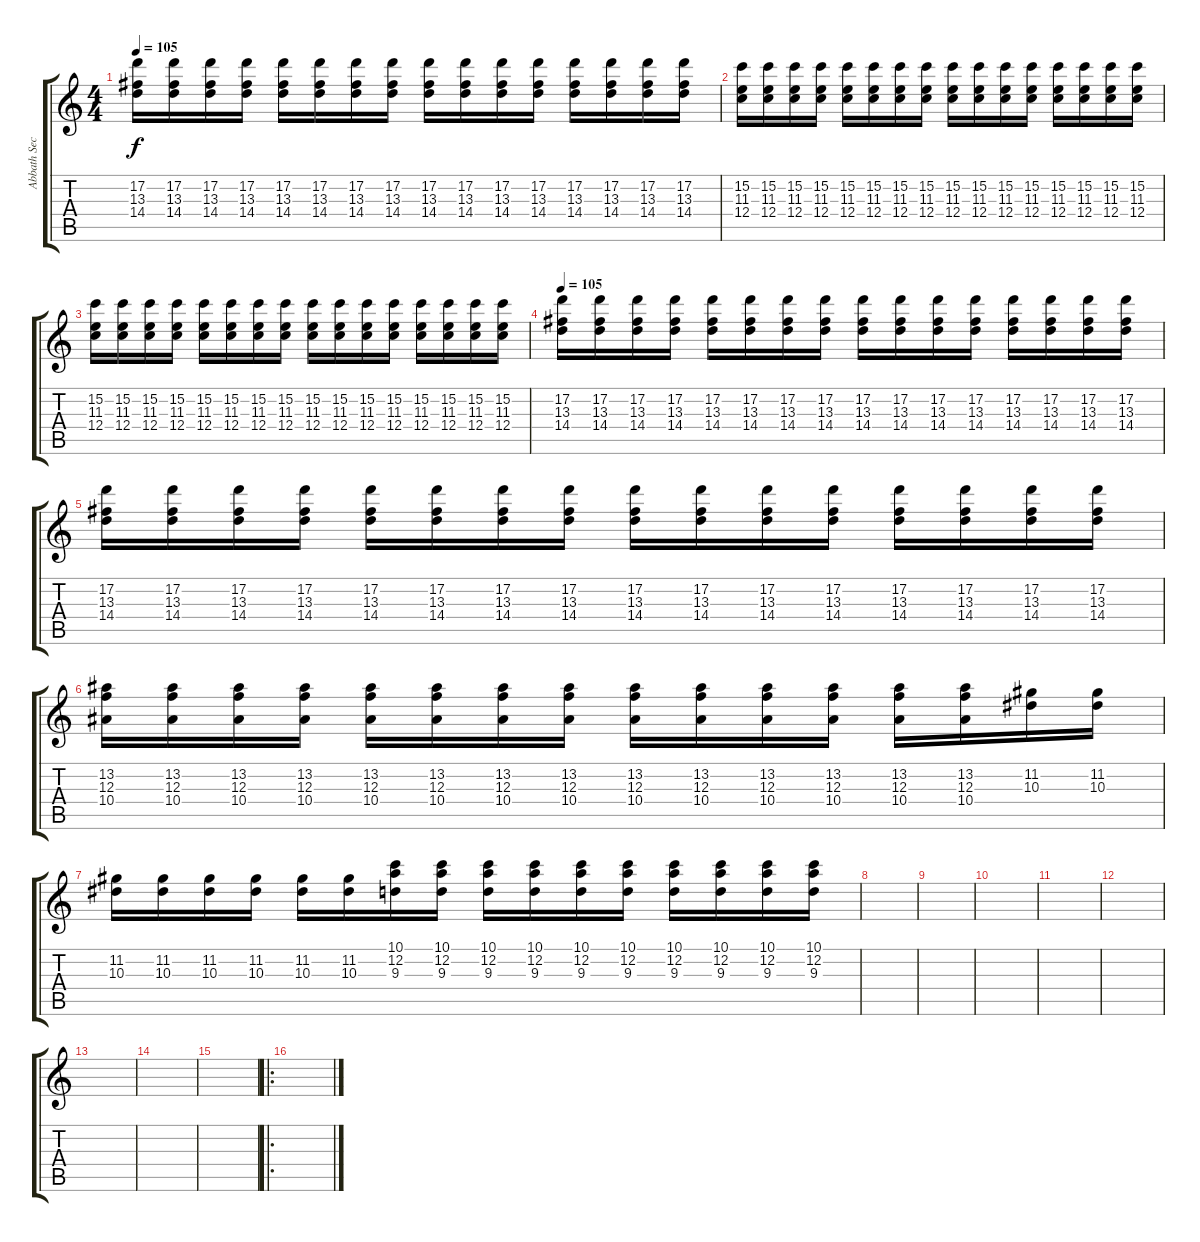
\track ("Abbath Second Guitar" "Abbath Sec") {instrument distortionguitar}
\staff {score tabs}
\tuning (D4 A3 F3 C3 G2 D2) {hide}
\ts (4 4)
\tempo 105
\clef g2
\ks c
(17.2 13.3 14.4).16{dy f} (17.2 13.3 14.4).16 (17.2 13.3 14.4).16 (17.2 13.3 14.4).16 (17.2 13.3 14.4).16 (17.2 13.3 14.4).16 (17.2 13.3 14.4).16 (17.2 13.3 14.4).16 (17.2 13.3 14.4).16 (17.2 13.3 14.4).16 (17.2 13.3 14.4).16 (17.2 13.3 14.4).16 (17.2 13.3 14.4).16 (17.2 13.3 14.4).16 (17.2 13.3 14.4).16 (17.2 13.3 14.4).16 |
(15.2 11.3 12.4).16 (15.2 11.3 12.4).16 (15.2 11.3 12.4).16 (15.2 11.3 12.4).16 (15.2 11.3 12.4).16 (15.2 11.3 12.4).16 (15.2 11.3 12.4).16 (15.2 11.3 12.4).16 (15.2 11.3 12.4).16 (15.2 11.3 12.4).16 (15.2 11.3 12.4).16 (15.2 11.3 12.4).16 (15.2 11.3 12.4).16 (15.2 11.3 12.4).16 (15.2 11.3 12.4).16 (15.2 11.3 12.4).16 |
(15.2 11.3 12.4).16 (15.2 11.3 12.4).16 (15.2 11.3 12.4).16 (15.2 11.3 12.4).16 (15.2 11.3 12.4).16 (15.2 11.3 12.4).16 (15.2 11.3 12.4).16 (15.2 11.3 12.4).16 (15.2 11.3 12.4).16 (15.2 11.3 12.4).16 (15.2 11.3 12.4).16 (15.2 11.3 12.4).16 (15.2 11.3 12.4).16 (15.2 11.3 12.4).16 (15.2 11.3 12.4).16 (15.2 11.3 12.4).16 |
\tempo 105
(17.2 13.3 14.4).16 (17.2 13.3 14.4).16 (17.2 13.3 14.4).16 (17.2 13.3 14.4).16 (17.2 13.3 14.4).16 (17.2 13.3 14.4).16 (17.2 13.3 14.4).16 (17.2 13.3 14.4).16 (17.2 13.3 14.4).16 (17.2 13.3 14.4).16 (17.2 13.3 14.4).16 (17.2 13.3 14.4).16 (17.2 13.3 14.4).16 (17.2 13.3 14.4).16 (17.2 13.3 14.4).16 (17.2 13.3 14.4).16 |
(17.2 13.3 14.4).16 (17.2 13.3 14.4).16 (17.2 13.3 14.4).16 (17.2 13.3 14.4).16 (17.2 13.3 14.4).16 (17.2 13.3 14.4).16 (17.2 13.3 14.4).16 (17.2 13.3 14.4).16 (17.2 13.3 14.4).16 (17.2 13.3 14.4).16 (17.2 13.3 14.4).16 (17.2 13.3 14.4).16 (17.2 13.3 14.4).16 (17.2 13.3 14.4).16 (17.2 13.3 14.4).16 (17.2 13.3 14.4).16 |
(13.2 12.3 10.4).16 (13.2 12.3 10.4).16 (13.2 12.3 10.4).16 (13.2 12.3 10.4).16 (13.2 12.3 10.4).16 (13.2 12.3 10.4).16 (13.2 12.3 10.4).16 (13.2 12.3 10.4).16 (13.2 12.3 10.4).16 (13.2 12.3 10.4).16 (13.2 12.3 10.4).16 (13.2 12.3 10.4).16 (13.2 12.3 10.4).16 (13.2 12.3 10.4).16 (11.2 10.3).16 (11.2 10.3).16 |
(11.2 10.3).16 (11.2 10.3).16 (11.2 10.3).16 (11.2 10.3).16 (11.2 10.3).16 (11.2 10.3).16 (10.1 12.2 9.3).16 (10.1 12.2 9.3).16 (10.1 12.2 9.3).16 (10.1 12.2 9.3).16 (10.1 12.2 9.3).16 (10.1 12.2 9.3).16 (10.1 12.2 9.3).16 (10.1 12.2 9.3).16 (10.1 12.2 9.3).16 (10.1 12.2 9.3).16 |
|
|
|
|
|
|
|
|
\ro
